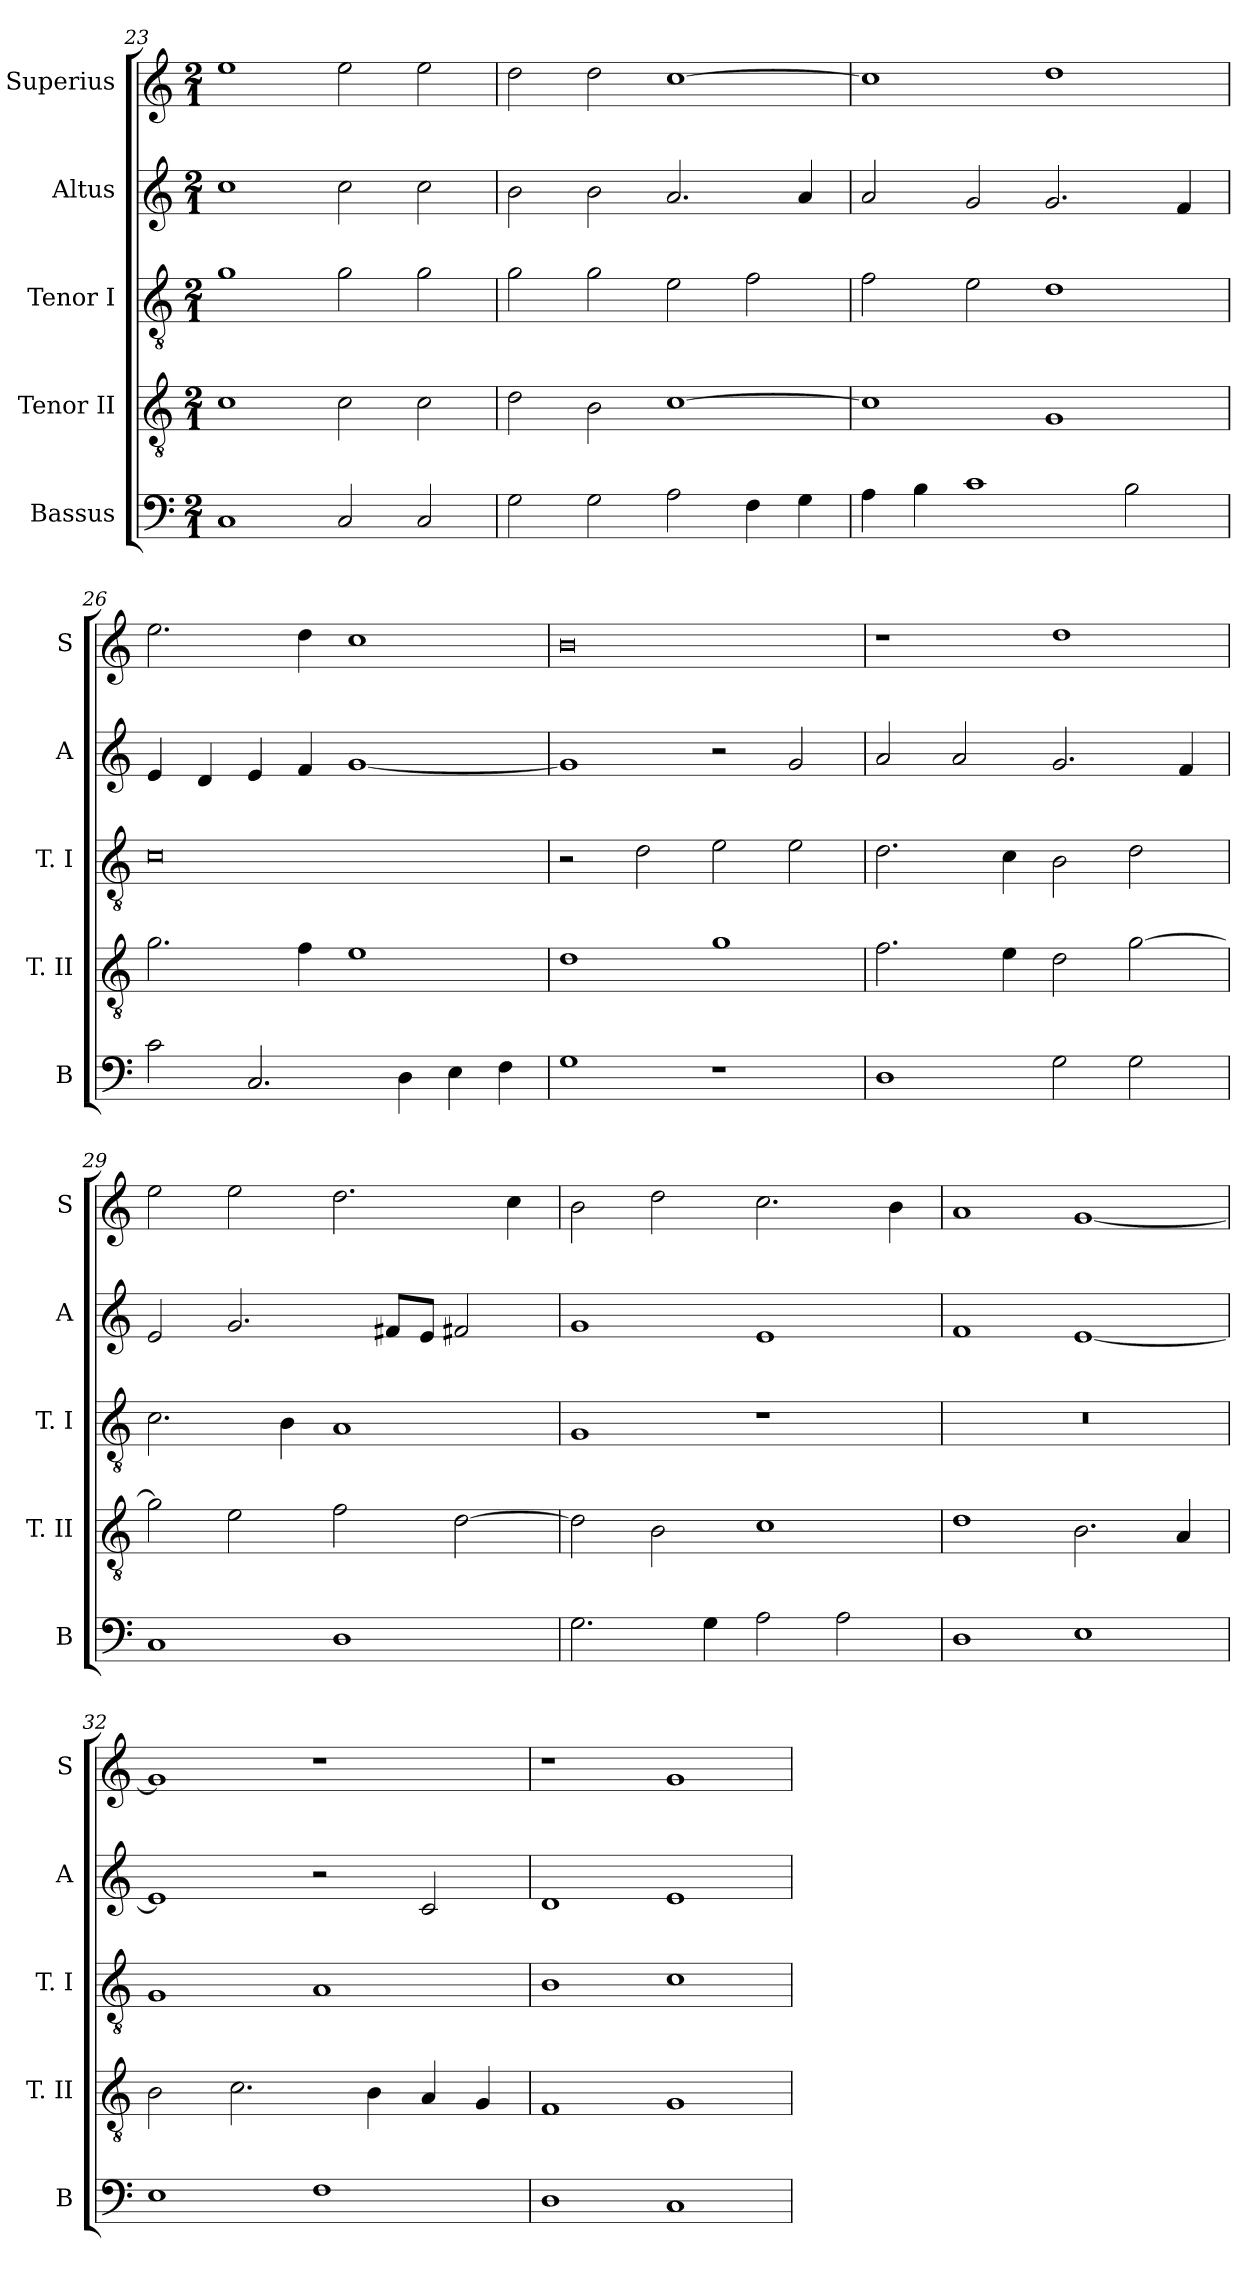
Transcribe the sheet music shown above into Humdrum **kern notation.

**kern	**kern	**kern	**kern	**kern
*part5	*part4	*part3	*part2	*part1
*staff5	*staff4	*staff3	*staff2	*staff1
*I"Bassus	*I"Tenor II	*I"Tenor I	*I"Altus	*I"Superius
*I'B	*I'T. II	*I'T. I	*I'A	*I'S
*clefF4	*clefGv2	*clefGv2	*clefG2	*clefG2
*k[]	*k[]	*k[]	*k[]	*k[]
*C:	*C:	*C:	*C:	*C:
*M2/1	*M2/1	*M2/1	*M2/1	*M2/1
=23	=23	=23	=23	=23
1C	1c	1g	1cc	1ee
2C	2c	2g	2cc	2ee
2C	2c	2g	2cc	2ee
=24	=24	=24	=24	=24
2G	2d	2g	2b	2dd
2G	2B	2g	2b	2dd
2A	[1c	2e	2.a	[1cc
4F	.	2f	.	.
4G	.	.	4a	.
=25	=25	=25	=25	=25
4A	1c]	2f	2a	1cc]
4B	.	.	.	.
1c	.	2e	2g	.
.	1G	1d	2.g	1dd
2B	.	.	.	.
.	.	.	4f	.
=26	=26	=26	=26	=26
2c	2.g	0c	4e	2.ee
.	.	.	4d	.
2.C	.	.	4e	.
.	4f	.	4f	4dd
.	1e	.	[1g	1cc
4D	.	.	.	.
4E	.	.	.	.
4F	.	.	.	.
=27	=27	=27	=27	=27
1G	1d	2r	1g]	0b
.	.	2d	.	.
1r	1g	2e	2r	.
.	.	2e	2g	.
=28	=28	=28	=28	=28
1D	2.f	2.d	2a	1r
.	.	.	2a	.
.	4e	4c	.	.
2G	2d	2B	2.g	1dd
2G	[2g	2d	.	.
.	.	.	4f	.
=29	=29	=29	=29	=29
1C	2g]	2.c	2e	2ee
.	2e	.	2.g	2ee
.	.	4B	.	.
1D	2f	1A	.	2.dd
.	.	.	8f#XL	.
.	.	.	8eJ	.
.	[2d	.	2f#X	.
.	.	.	.	4cc
=30	=30	=30	=30	=30
2.G	2d]	1G	1g	2b
.	2B	.	.	2dd
4G	.	.	.	.
2A	1c	1r	1e	2.cc
2A	.	.	.	.
.	.	.	.	4b
=31	=31	=31	=31	=31
1D	1d	0r	1f	1a
1E	2.B	.	[1e	[1g
.	4A	.	.	.
=32	=32	=32	=32	=32
1E	2B	1G	1e]	1g]
.	2.c	.	.	.
1F	.	1A	2r	1r
.	4B	.	.	.
.	4A	.	2c	.
.	4G	.	.	.
=33	=33	=33	=33	=33
1D	1F	1B	1d	1r
1C	1G	1c	1e	1g
=	=	=	=	=
*-	*-	*-	*-	*-
